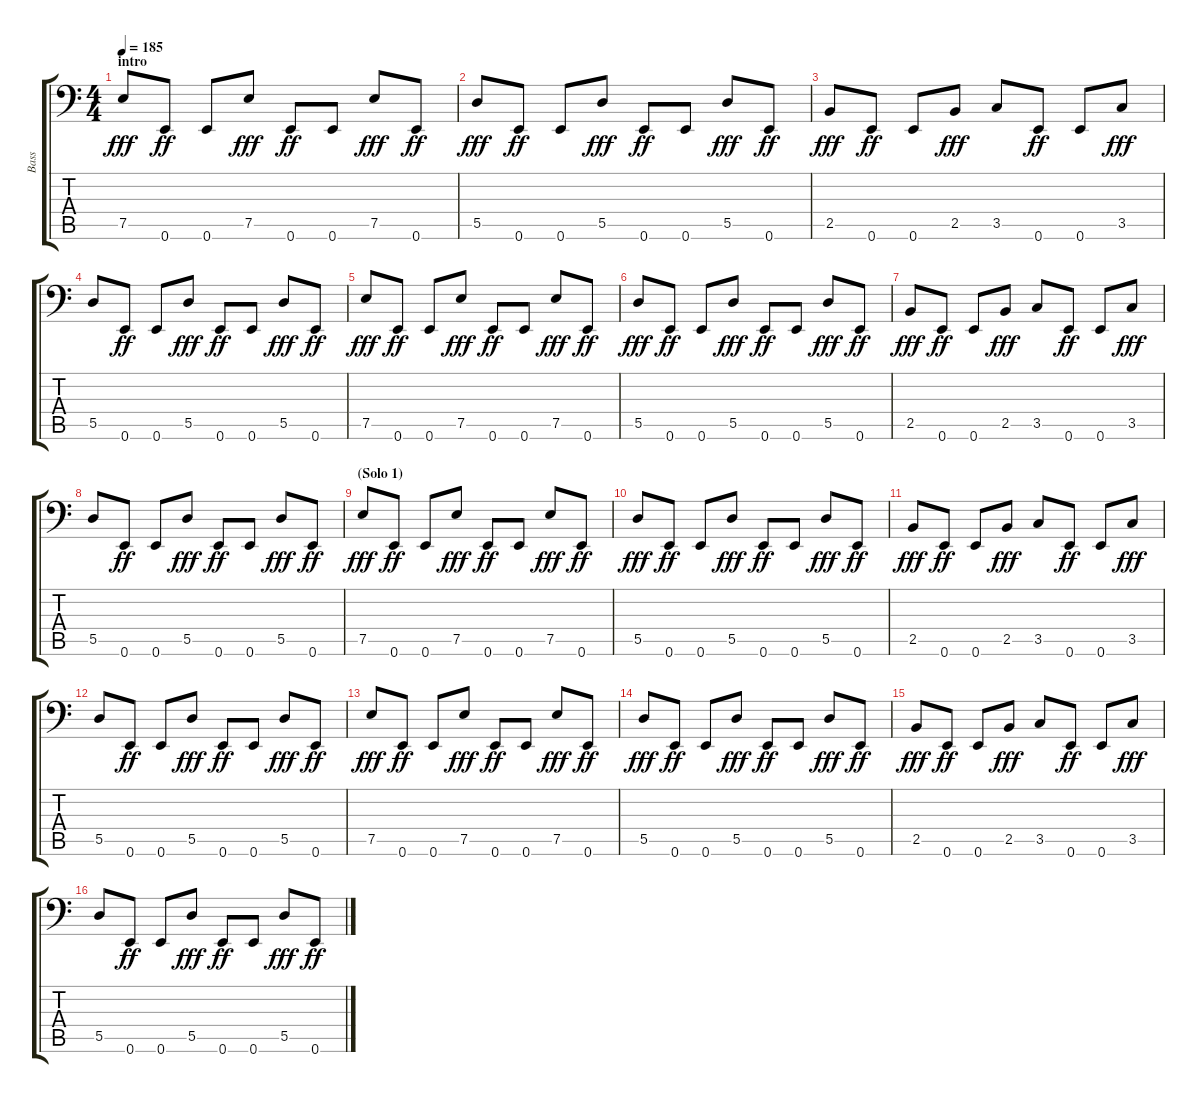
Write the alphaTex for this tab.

\track ("Bass" "Bass") {instrument electricbassfinger}
\staff {score tabs}
\tuning (E3 B2 G2 D2 A1 E1) {hide}
\ts (4 4)
\section ("" "intro")
\tempo 185
\clef f4
\ks c
7.5.8{dy fff instrument electricbassfinger} 0.6.8{dy ff} 0.6.8 7.5.8{dy fff} 0.6.8{dy ff} 0.6.8 7.5.8{dy fff} 0.6.8{dy ff} |
5.5.8{dy fff} 0.6.8{dy ff} 0.6.8 5.5.8{dy fff} 0.6.8{dy ff} 0.6.8 5.5.8{dy fff} 0.6.8{dy ff} |
2.5.8{dy fff} 0.6.8{dy ff} 0.6.8 2.5.8{dy fff} 3.5.8 0.6.8{dy ff} 0.6.8 3.5.8{dy fff} |
5.5.8 0.6.8{dy ff} 0.6.8 5.5.8{dy fff} 0.6.8{dy ff} 0.6.8 5.5.8{dy fff} 0.6.8{dy ff} |
7.5.8{dy fff} 0.6.8{dy ff} 0.6.8 7.5.8{dy fff} 0.6.8{dy ff} 0.6.8 7.5.8{dy fff} 0.6.8{dy ff} |
5.5.8{dy fff} 0.6.8{dy ff} 0.6.8 5.5.8{dy fff} 0.6.8{dy ff} 0.6.8 5.5.8{dy fff} 0.6.8{dy ff} |
2.5.8{dy fff} 0.6.8{dy ff} 0.6.8 2.5.8{dy fff} 3.5.8 0.6.8{dy ff} 0.6.8 3.5.8{dy fff} |
5.5.8 0.6.8{dy ff} 0.6.8 5.5.8{dy fff} 0.6.8{dy ff} 0.6.8 5.5.8{dy fff} 0.6.8{dy ff} |
\section ("" "(Solo 1)")
7.5.8{dy fff} 0.6.8{dy ff} 0.6.8 7.5.8{dy fff} 0.6.8{dy ff} 0.6.8 7.5.8{dy fff} 0.6.8{dy ff} |
5.5.8{dy fff} 0.6.8{dy ff} 0.6.8 5.5.8{dy fff} 0.6.8{dy ff} 0.6.8 5.5.8{dy fff} 0.6.8{dy ff} |
2.5.8{dy fff} 0.6.8{dy ff} 0.6.8 2.5.8{dy fff} 3.5.8 0.6.8{dy ff} 0.6.8 3.5.8{dy fff} |
5.5.8 0.6.8{dy ff} 0.6.8 5.5.8{dy fff} 0.6.8{dy ff} 0.6.8 5.5.8{dy fff} 0.6.8{dy ff} |
7.5.8{dy fff} 0.6.8{dy ff} 0.6.8 7.5.8{dy fff} 0.6.8{dy ff} 0.6.8 7.5.8{dy fff} 0.6.8{dy ff} |
5.5.8{dy fff} 0.6.8{dy ff} 0.6.8 5.5.8{dy fff} 0.6.8{dy ff} 0.6.8 5.5.8{dy fff} 0.6.8{dy ff} |
2.5.8{dy fff} 0.6.8{dy ff} 0.6.8 2.5.8{dy fff} 3.5.8 0.6.8{dy ff} 0.6.8 3.5.8{dy fff} |
5.5.8 0.6.8{dy ff} 0.6.8 5.5.8{dy fff} 0.6.8{dy ff} 0.6.8 5.5.8{dy fff} 0.6.8{dy ff}
